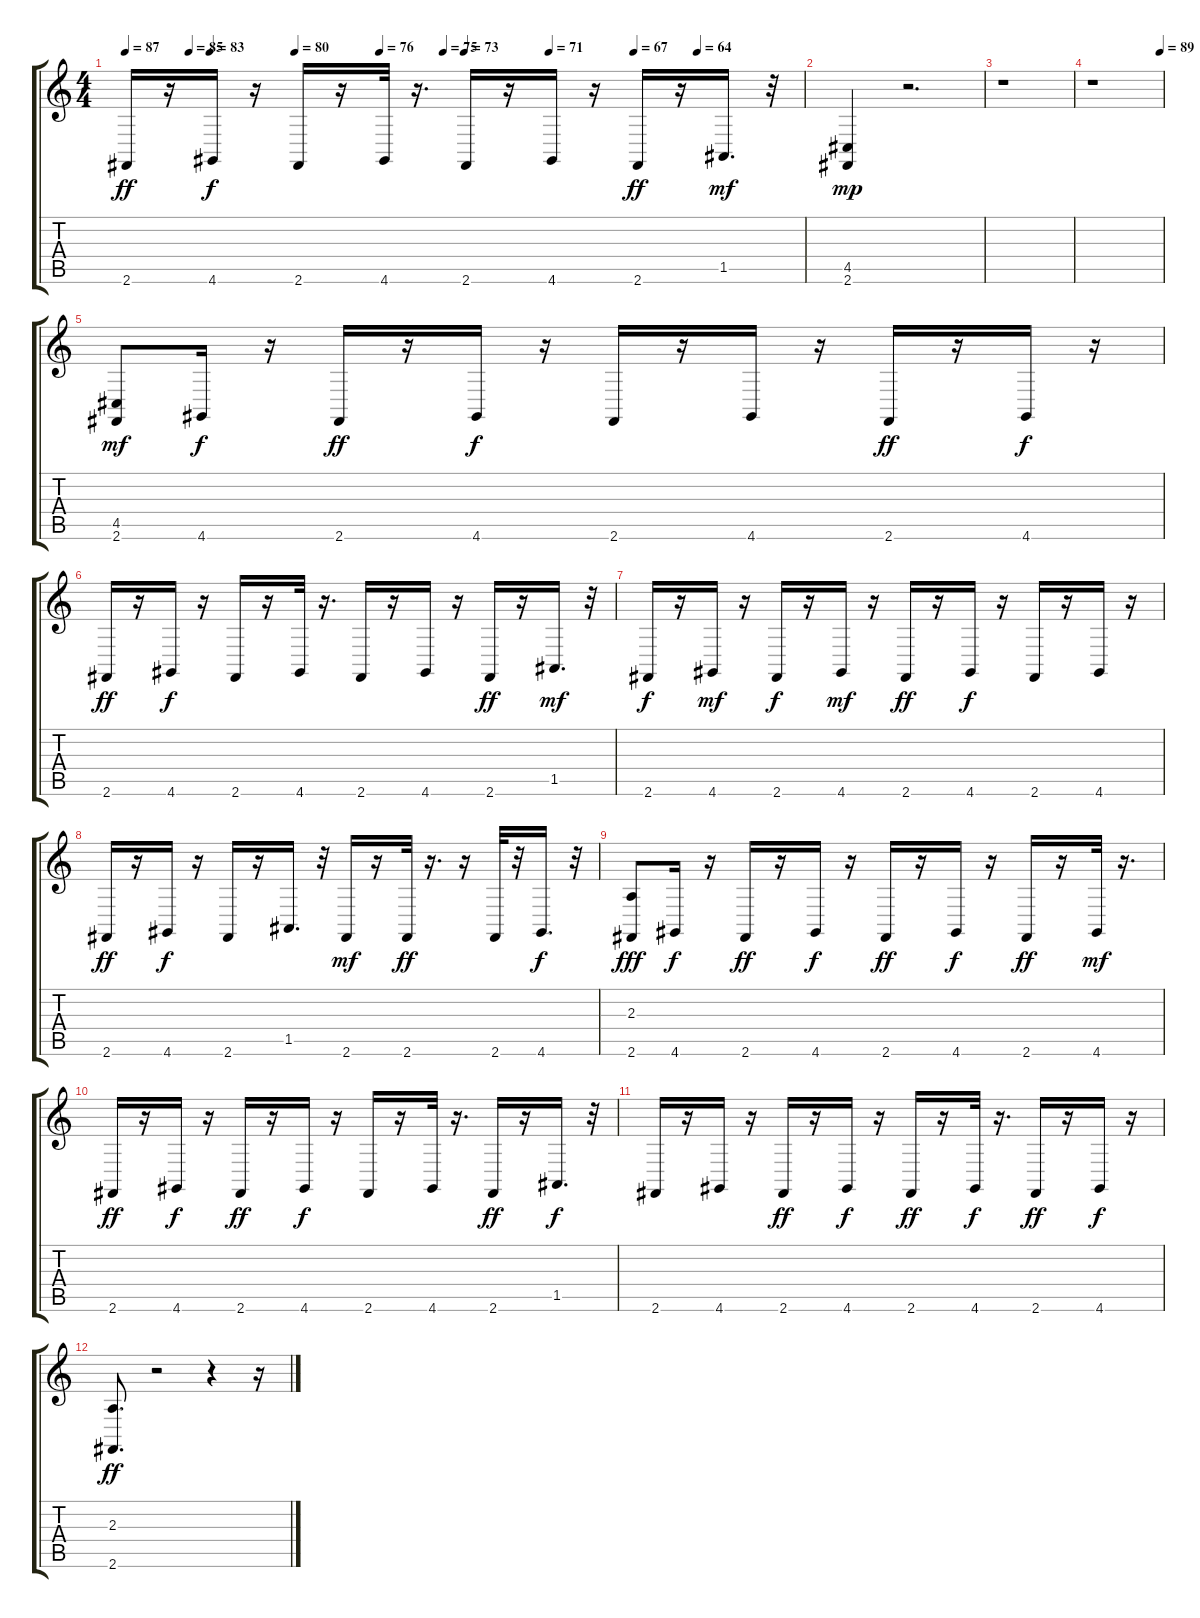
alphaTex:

\track "" {instrument acousticgrandpiano}
\staff {score tabs}
\tuning (E4 B3 G3 D3 A2 E2) {hide}
\ts (4 4)
\tempo 87
\tempo (85 0.09375)
\tempo (83 0.125)
\tempo (80 0.25)
\tempo (76 0.375)
\tempo (75 0.46875)
\tempo (73 0.5)
\tempo (71 0.625)
\tempo (67 0.75)
\tempo (64 0.84375)
\clef g2
\ks c
2.6.16{dy ff} r.16 4.6.16{dy f} r.16 2.6.16 r.16 4.6.32 r.16{d} 2.6.16 r.16 4.6.16 r.16 2.6.16{dy ff} r.16 1.5.16{d dy mf} r.32 |
(4.5 2.6).4{dy mp} r.2{d} |
r.1 |
\tempo (89 0.96875)
r.1 |
(4.5 2.6).8{dy mf} 4.6.16{dy f} r.16 2.6.16{dy ff} r.16 4.6.16{dy f} r.16 2.6.16 r.16 4.6.16 r.16 2.6.16{dy ff} r.16 4.6.16{dy f} r.16 |
2.6.16{dy ff} r.16 4.6.16{dy f} r.16 2.6.16 r.16 4.6.32 r.16{d} 2.6.16 r.16 4.6.16 r.16 2.6.16{dy ff} r.16 1.5.16{d dy mf} r.32 |
2.6.16{dy f} r.16 4.6.16{dy mf} r.16 2.6.16{dy f} r.16 4.6.16{dy mf} r.16 2.6.16{dy ff} r.16 4.6.16{dy f} r.16 2.6.16 r.16 4.6.16 r.16 |
2.6.16{dy ff} r.16 4.6.16{dy f} r.16 2.6.16 r.16 1.5.16{d} r.32 2.6.16{dy mf} r.16 2.6.32{dy ff} r.16{d} r.16 2.6.32 r.32 4.6.16{d dy f} r.32 |
(2.3 2.6).8{dy fff} 4.6.16{dy f} r.16 2.6.16{dy ff} r.16 4.6.16{dy f} r.16 2.6.16{dy ff} r.16 4.6.16{dy f} r.16 2.6.16{dy ff} r.16 4.6.32{dy mf} r.16{d} |
2.6.16{dy ff} r.16 4.6.16{dy f} r.16 2.6.16{dy ff} r.16 4.6.16{dy f} r.16 2.6.16 r.16 4.6.32 r.16{d} 2.6.16{dy ff} r.16 1.5.16{d dy f} r.32 |
2.6.16 r.16 4.6.16 r.16 2.6.16{dy ff} r.16 4.6.16{dy f} r.16 2.6.16{dy ff} r.16 4.6.32{dy f} r.16{d} 2.6.16{dy ff} r.16 4.6.16{dy f} r.16 |
(2.3 2.6).8{d dy ff} r.2 r.4 r.16
